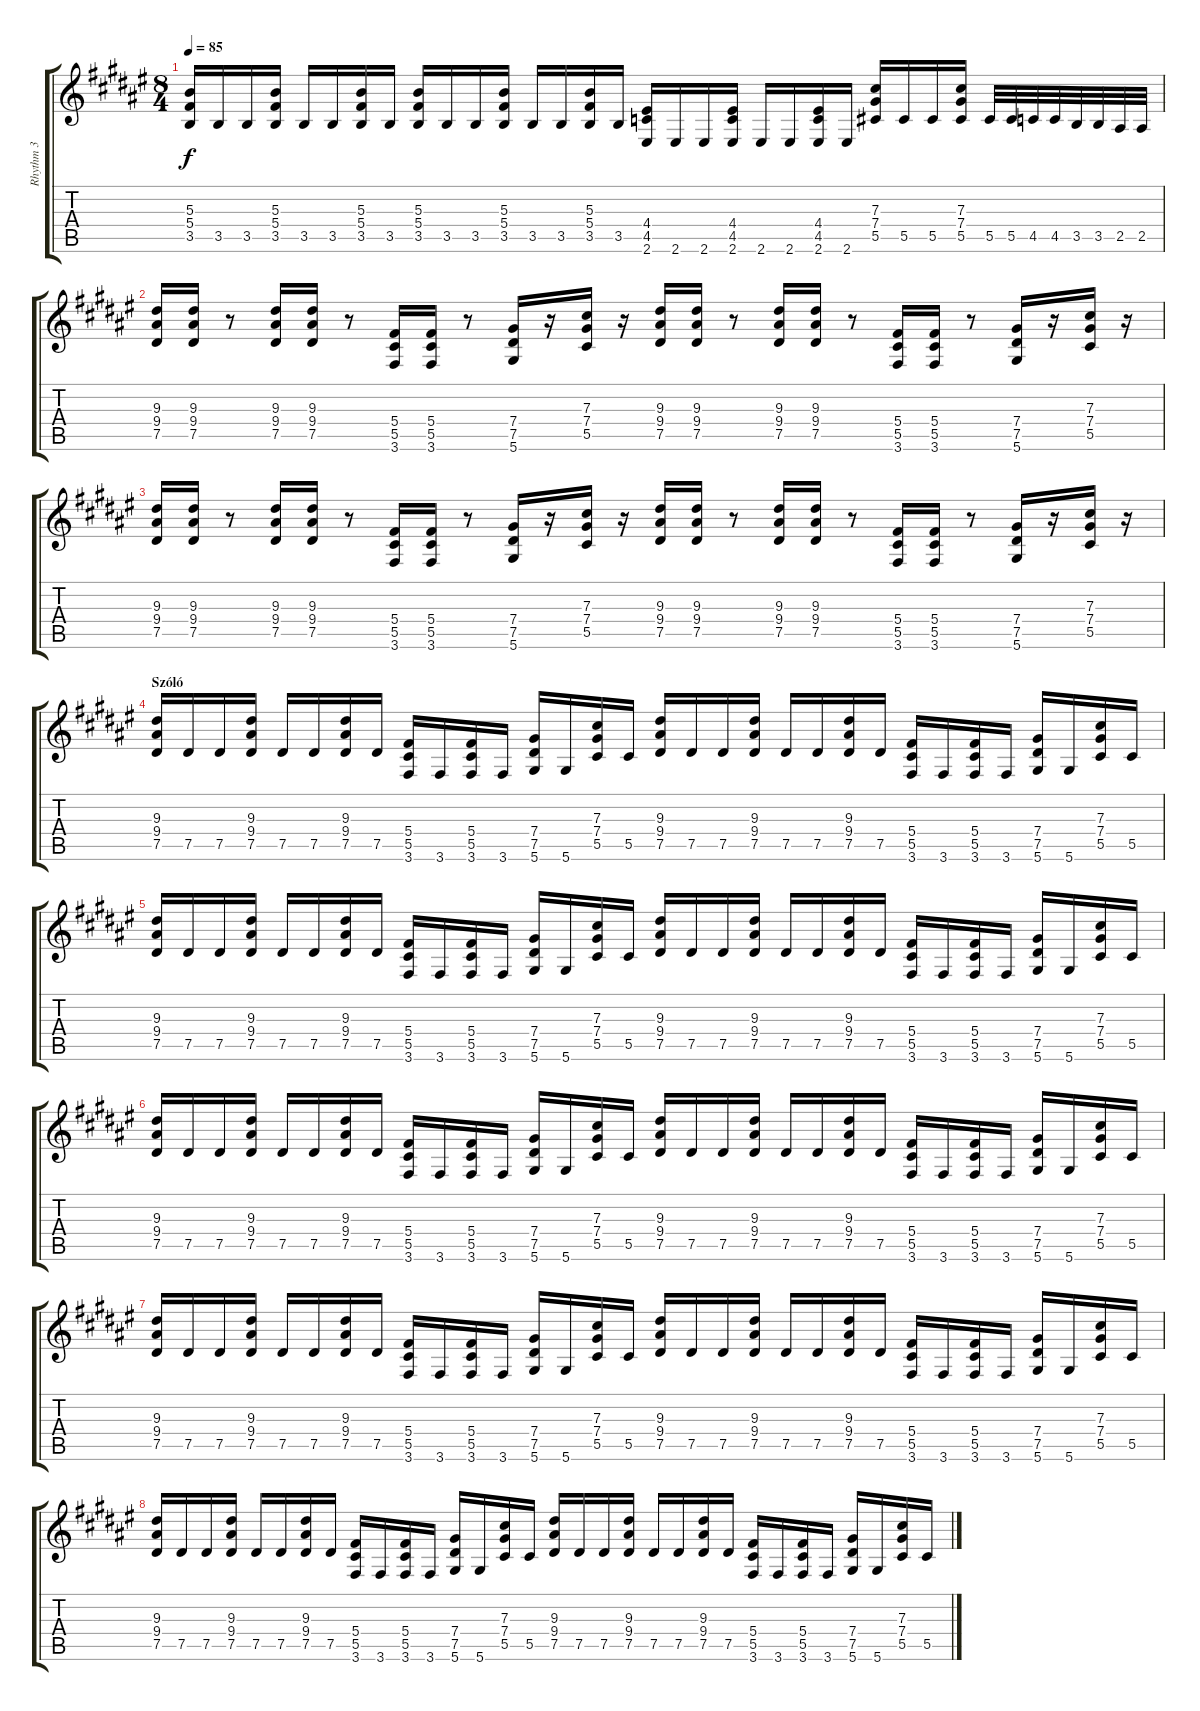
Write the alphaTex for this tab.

\track ("Rhythm 3" "Rhythm 3") {instrument distortionguitar}
\staff {score tabs}
\tuning (Eb4 Bb3 Gb3 Db3 Ab2 Eb2) {hide}
\ts (8 4)
\tempo 85
\clef g2
\ks d#minor
(5.3 5.4 3.5).16{dy f} 3.5.16 3.5.16 (5.3 5.4 3.5).16 3.5.16 3.5.16 (5.3 5.4 3.5).16 3.5.16 (5.3 5.4 3.5).16 3.5.16 3.5.16 (5.3 5.4 3.5).16 3.5.16 3.5.16 (5.3 5.4 3.5).16 3.5.16 (4.4 4.5 2.6).16 2.6.16 2.6.16 (4.4 4.5 2.6).16 2.6.16 2.6.16 (4.4 4.5 2.6).16 2.6.16 (7.3 7.4 5.5).16 5.5.16 5.5.16 (7.3 7.4 5.5).16 5.5.32 5.5.32 4.5.32 4.5.32 3.5.32 3.5.32 2.5.32 2.5.32 |
(9.3 9.4 7.5).16 (9.3 9.4 7.5).16 r.8 (9.3 9.4 7.5).16 (9.3 9.4 7.5).16 r.8 (5.4 5.5 3.6).16 (5.4 5.5 3.6).16 r.8 (7.4 7.5 5.6).16 r.16 (7.3 7.4 5.5).16 r.16 (9.3 9.4 7.5).16 (9.3 9.4 7.5).16 r.8 (9.3 9.4 7.5).16 (9.3 9.4 7.5).16 r.8 (5.4 5.5 3.6).16 (5.4 5.5 3.6).16 r.8 (7.4 7.5 5.6).16 r.16 (7.3 7.4 5.5).16 r.16 |
(9.3 9.4 7.5).16 (9.3 9.4 7.5).16 r.8 (9.3 9.4 7.5).16 (9.3 9.4 7.5).16 r.8 (5.4 5.5 3.6).16 (5.4 5.5 3.6).16 r.8 (7.4 7.5 5.6).16 r.16 (7.3 7.4 5.5).16 r.16 (9.3 9.4 7.5).16 (9.3 9.4 7.5).16 r.8 (9.3 9.4 7.5).16 (9.3 9.4 7.5).16 r.8 (5.4 5.5 3.6).16 (5.4 5.5 3.6).16 r.8 (7.4 7.5 5.6).16 r.16 (7.3 7.4 5.5).16 r.16 |
\section ("" "Szóló")
(9.3 9.4 7.5).16 7.5.16 7.5.16 (9.3 9.4 7.5).16 7.5.16 7.5.16 (9.3 9.4 7.5).16 7.5.16 (5.4 5.5 3.6).16 3.6.16 (5.4 5.5 3.6).16 3.6.16 (7.4 7.5 5.6).16 5.6.16 (7.3 7.4 5.5).16 5.5.16 (9.3 9.4 7.5).16 7.5.16 7.5.16 (9.3 9.4 7.5).16 7.5.16 7.5.16 (9.3 9.4 7.5).16 7.5.16 (5.4 5.5 3.6).16 3.6.16 (5.4 5.5 3.6).16 3.6.16 (7.4 7.5 5.6).16 5.6.16 (7.3 7.4 5.5).16 5.5.16 |
(9.3 9.4 7.5).16 7.5.16 7.5.16 (9.3 9.4 7.5).16 7.5.16 7.5.16 (9.3 9.4 7.5).16 7.5.16 (5.4 5.5 3.6).16 3.6.16 (5.4 5.5 3.6).16 3.6.16 (7.4 7.5 5.6).16 5.6.16 (7.3 7.4 5.5).16 5.5.16 (9.3 9.4 7.5).16 7.5.16 7.5.16 (9.3 9.4 7.5).16 7.5.16 7.5.16 (9.3 9.4 7.5).16 7.5.16 (5.4 5.5 3.6).16 3.6.16 (5.4 5.5 3.6).16 3.6.16 (7.4 7.5 5.6).16 5.6.16 (7.3 7.4 5.5).16 5.5.16 |
(9.3 9.4 7.5).16 7.5.16 7.5.16 (9.3 9.4 7.5).16 7.5.16 7.5.16 (9.3 9.4 7.5).16 7.5.16 (5.4 5.5 3.6).16 3.6.16 (5.4 5.5 3.6).16 3.6.16 (7.4 7.5 5.6).16 5.6.16 (7.3 7.4 5.5).16 5.5.16 (9.3 9.4 7.5).16 7.5.16 7.5.16 (9.3 9.4 7.5).16 7.5.16 7.5.16 (9.3 9.4 7.5).16 7.5.16 (5.4 5.5 3.6).16 3.6.16 (5.4 5.5 3.6).16 3.6.16 (7.4 7.5 5.6).16 5.6.16 (7.3 7.4 5.5).16 5.5.16 |
(9.3 9.4 7.5).16 7.5.16 7.5.16 (9.3 9.4 7.5).16 7.5.16 7.5.16 (9.3 9.4 7.5).16 7.5.16 (5.4 5.5 3.6).16 3.6.16 (5.4 5.5 3.6).16 3.6.16 (7.4 7.5 5.6).16 5.6.16 (7.3 7.4 5.5).16 5.5.16 (9.3 9.4 7.5).16 7.5.16 7.5.16 (9.3 9.4 7.5).16 7.5.16 7.5.16 (9.3 9.4 7.5).16 7.5.16 (5.4 5.5 3.6).16 3.6.16 (5.4 5.5 3.6).16 3.6.16 (7.4 7.5 5.6).16 5.6.16 (7.3 7.4 5.5).16 5.5.16 |
(9.3 9.4 7.5).16 7.5.16 7.5.16 (9.3 9.4 7.5).16 7.5.16 7.5.16 (9.3 9.4 7.5).16 7.5.16 (5.4 5.5 3.6).16 3.6.16 (5.4 5.5 3.6).16 3.6.16 (7.4 7.5 5.6).16 5.6.16 (7.3 7.4 5.5).16 5.5.16 (9.3 9.4 7.5).16 7.5.16 7.5.16 (9.3 9.4 7.5).16 7.5.16 7.5.16 (9.3 9.4 7.5).16 7.5.16 (5.4 5.5 3.6).16 3.6.16 (5.4 5.5 3.6).16 3.6.16 (7.4 7.5 5.6).16 5.6.16 (7.3 7.4 5.5).16 5.5.16
